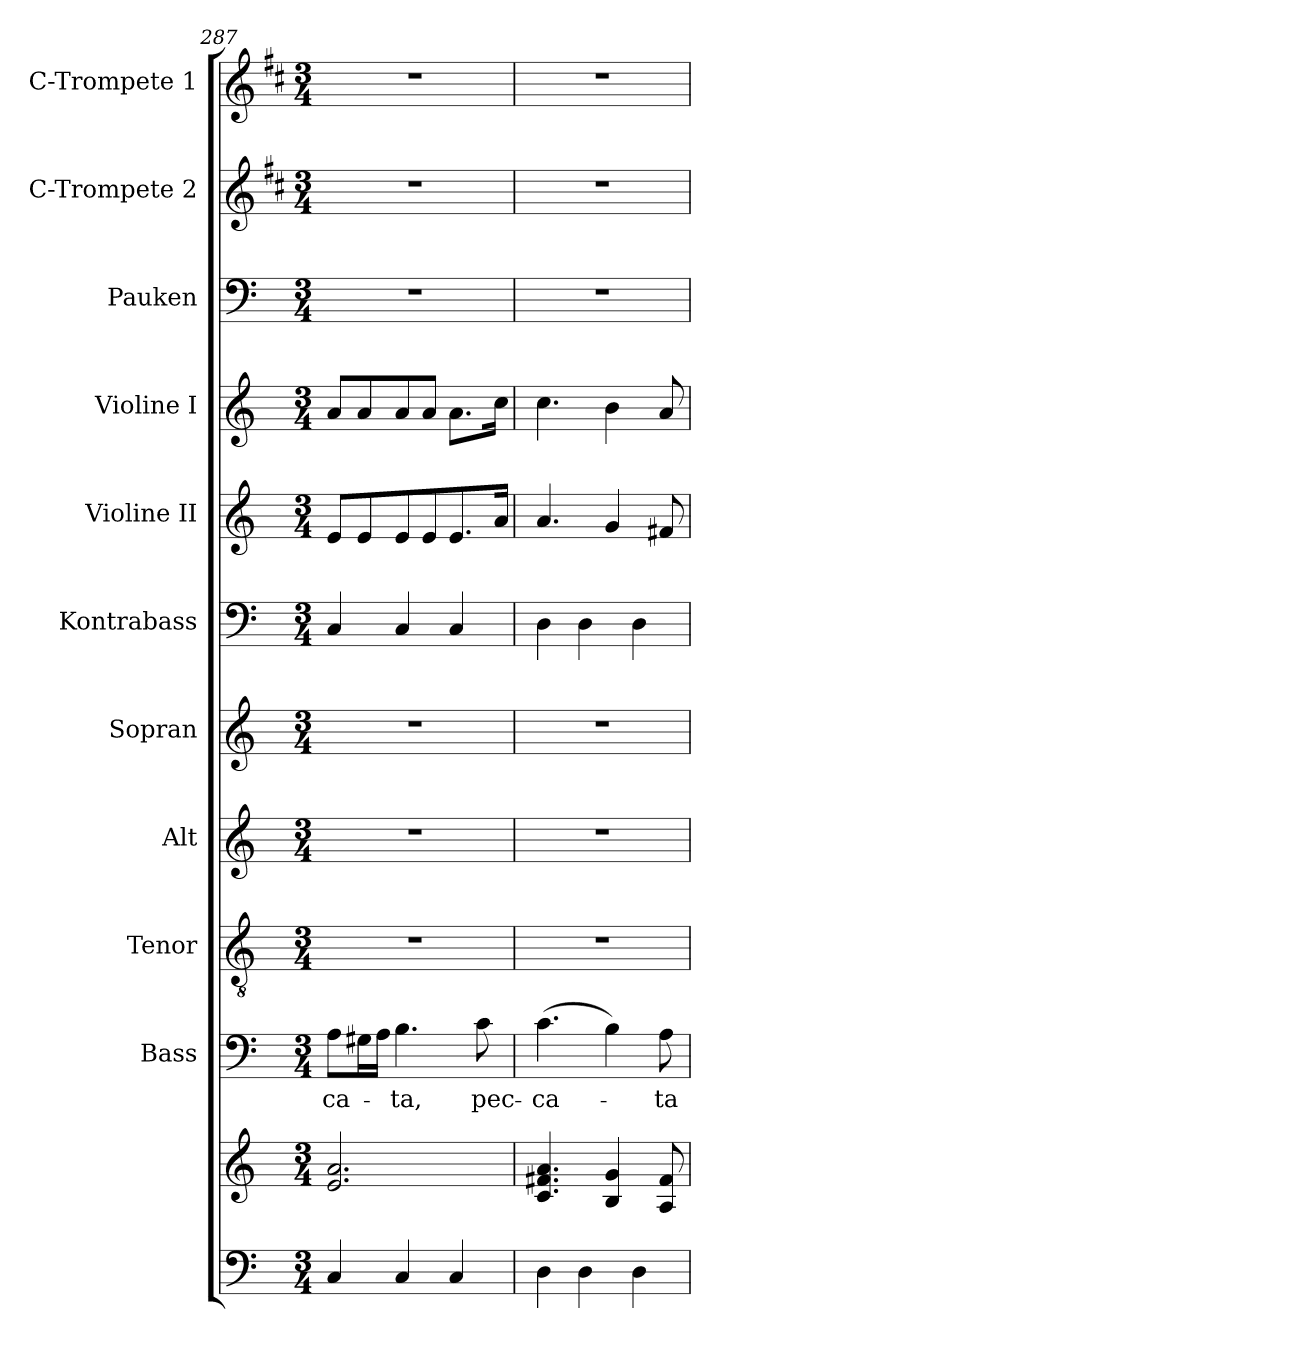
**kern	**kern	**kern	**text	**kern	**kern	**kern	**kern	**kern	**kern	**kern	**kern	**kern
*part11	*part11	*part10	*part10	*part9	*part8	*part7	*part6	*part5	*part4	*part3	*part2	*part1
*staff12	*staff11	*staff10	*staff10	*staff9	*staff8	*staff7	*staff6	*staff5	*staff4	*staff3	*staff2	*staff1
*	*	*I"Bass	*	*I"Tenor	*I"Alt	*I"Sopran	*I"Kontrabass	*I"Violine II	*I"Violine I	*I"Pauken	*I"C-Trompete 2	*I"C-Trompete 1
*	*	*I'B.	*	*I'T.	*I'A.	*I'S.	*I'Kb.	*I'Vl. II	*I'Vl. I	*I'Pk.	*I'C Trp. 2	*I'C Trp. 1
*clefF4	*clefG2	*clefF4	*	*clefGv2	*clefG2	*clefG2	*clefF4	*clefG2	*clefG2	*clefF4	*clefG2	*clefG2
*	*	*	*	*	*	*	*ITrd7c12	*	*	*	*ITrd1c2	*ITrd1c2
*k[]	*k[]	*k[]	*	*k[]	*k[]	*k[]	*k[]	*k[]	*k[]	*k[]	*k[]	*k[]
*C:	*C:	*C:	*	*C:	*C:	*C:	*C:	*C:	*C:	*C:	*C:	*C:
*M3/4	*M3/4	*M3/4	*	*M3/4	*M3/4	*M3/4	*M3/4	*M3/4	*M3/4	*M3/4	*M3/4	*M3/4
=287	=287	=287	=287	=287	=287	=287	=287	=287	=287	=287	=287	=287
!	!	!	!LO:LY:b	!	!	!	!	!	!	!	!	!
4C/	2.e/ 2.a/	8A\L	-ca-	2.r	2.r	2.r	4CC/	8e/L	8a/L	2.r	2.r	2.r
.	.	16G#X\L	.	.	.	.	.	8e/	8a/	.	.	.
.	.	16A\JJ	.	.	.	.	.	.	.	.	.	.
!	!	!	!LO:LY:b	!	!	!	!	!	!	!	!	!
4C/	.	4.B\	-ta,	.	.	.	4CC/	8e/	8a/	.	.	.
.	.	.	.	.	.	.	.	8e/	8a/J	.	.	.
4C/	.	.	.	.	.	.	4CC/	8.e/	8.a\L	.	.	.
!	!	!	!LO:LY:b	!	!	!	!	!	!	!	!	!
.	.	8c\	pec-	.	.	.	.	.	.	.	.	.
.	.	.	.	.	.	.	.	16a/Jk	16cc\Jk	.	.	.
=288	=288	=288	=288	=288	=288	=288	=288	=288	=288	=288	=288	=288
!	!	!	!LO:LY:b	!	!	!	!	!	!	!	!	!
4D\	4.c/ 4.f#X/ 4.a/	(>4.c\	-ca-	2.r	2.r	2.r	4DD\	4.a/	4.cc\	2.r	2.r	2.r
4D\	.	.	.	.	.	.	4DD\	.	.	.	.	.
.	4B/ 4g/	4B\)	.	.	.	.	.	4g/	4b\	.	.	.
4D\	.	.	.	.	.	.	4DD\	.	.	.	.	.
!	!	!	!LO:LY:b	!	!	!	!	!	!	!	!	!
.	8A/ 8f#/	8A\	-ta	.	.	.	.	8f#X/	8a/	.	.	.
=	=	=	=	=	=	=	=	=	=	=	=	=
*-	*-	*-	*-	*-	*-	*-	*-	*-	*-	*-	*-	*-
